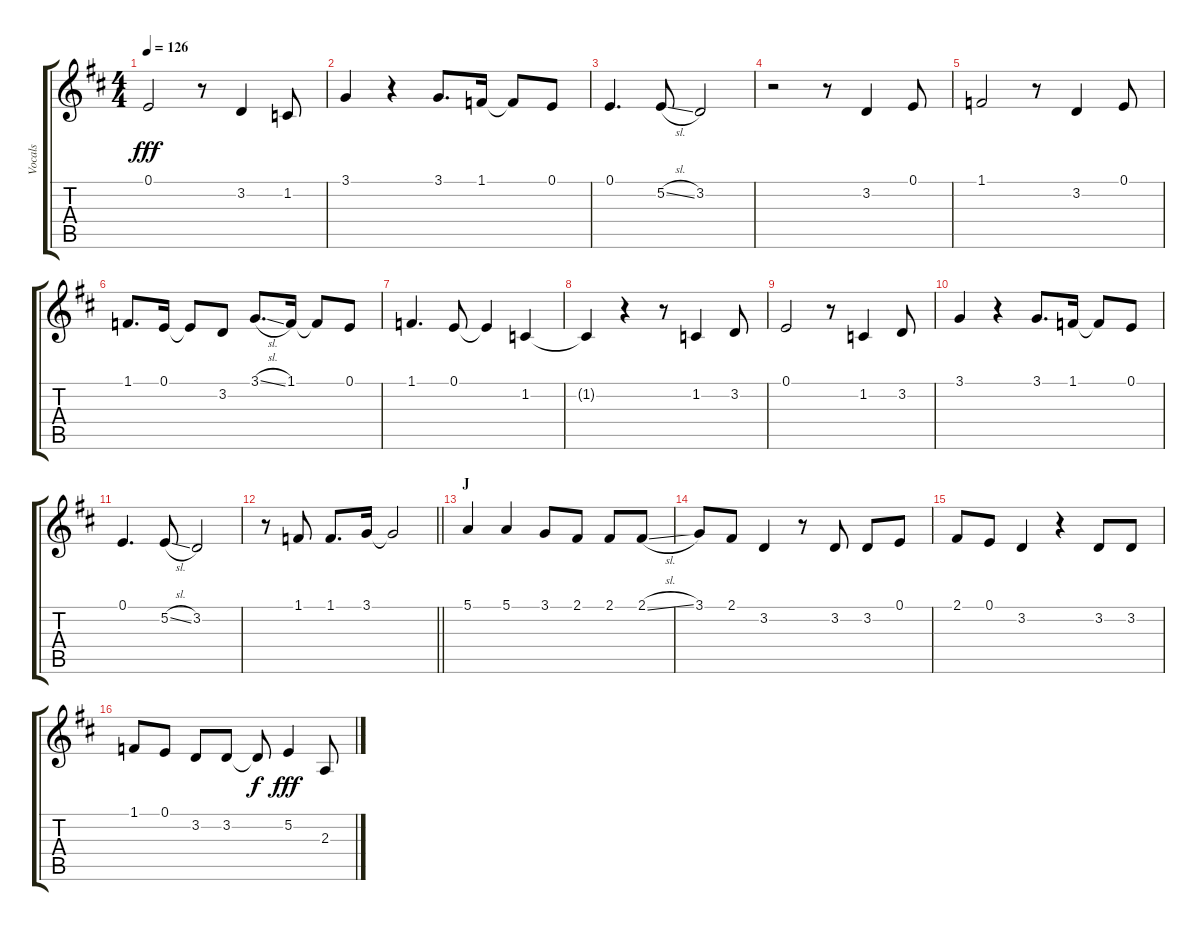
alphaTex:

\track ("Vocals" "Vocals") {instrument voiceoohs}
\staff {score tabs}
\tuning (E4 B3 G3 D3 A2 E2) {hide}
\ts (4 4)
\tempo 126
\clef g2
\ks d
0.1.2{dy fff} r.8 3.2.4 1.2.8 |
3.1.4 r.4 3.1.8{d} 1.1.16 1.1{t}.8 0.1.8 |
0.1.4{d} 5.2{sl}.8 3.2.2 |
r.2 r.8 3.2.4 0.1.8 |
1.1.2 r.8 3.2.4 0.1.8 |
1.1.8{d} 0.1.16 0.1{t}.8 3.2.8 3.1{sl}.8{d} 1.1.16 1.1{t}.8 0.1.8 |
1.1.4{d} 0.1.8 0.1{t}.4 1.2.4 |
1.2{t}.4 r.4 r.8 1.2.4 3.2.8 |
0.1.2 r.8 1.2.4 3.2.8 |
3.1.4 r.4 3.1.8{d} 1.1.16 1.1{t}.8 0.1.8 |
0.1.4{d} 5.2{sl}.8 3.2.2 |
\barLineRight lightlight
r.8 1.1.8 1.1.8{d} 3.1.16 3.1{t}.2 |
\section ("" "J")
5.1.4 5.1.4 3.1.8 2.1.8 2.1.8 2.1{sl}.8 |
3.1.8 2.1.8 3.2.4 r.8 3.2.8 3.2.8 0.1.8 |
2.1.8 0.1.8 3.2.4 r.4 3.2.8 3.2.8 |
1.1.8 0.1.8 3.2.8 3.2.8 3.2{t}.8{dy f} 5.2.4{dy fff} 2.3.8
